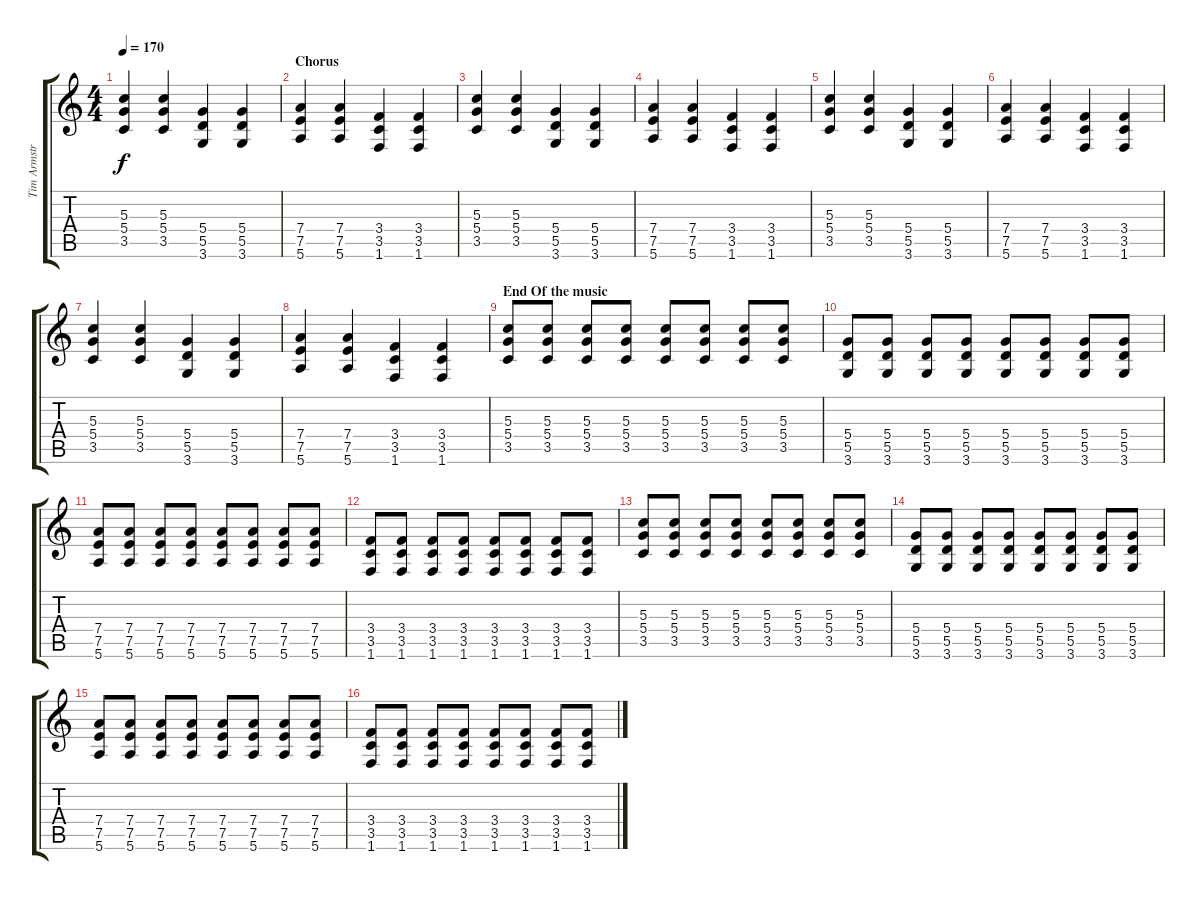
\track ("Tim Armstrong" "Tim Armstr") {instrument overdrivenguitar}
\staff {score tabs}
\tuning (E4 B3 G3 D3 A2 E2) {hide}
\ts (4 4)
\tempo 170
\clef g2
\ks c
(5.3 5.4 3.5).4{dy f instrument overdrivenguitar} (5.3 5.4 3.5).4 (5.4 5.5 3.6).4 (5.4 5.5 3.6).4 |
\section ("" "Chorus")
(7.4 7.5 5.6).4 (7.4 7.5 5.6).4 (3.4 3.5 1.6).4 (3.4 3.5 1.6).4 |
(5.3 5.4 3.5).4 (5.3 5.4 3.5).4 (5.4 5.5 3.6).4 (5.4 5.5 3.6).4 |
(7.4 7.5 5.6).4 (7.4 7.5 5.6).4 (3.4 3.5 1.6).4 (3.4 3.5 1.6).4 |
(5.3 5.4 3.5).4 (5.3 5.4 3.5).4 (5.4 5.5 3.6).4 (5.4 5.5 3.6).4 |
(7.4 7.5 5.6).4 (7.4 7.5 5.6).4 (3.4 3.5 1.6).4 (3.4 3.5 1.6).4 |
(5.3 5.4 3.5).4 (5.3 5.4 3.5).4 (5.4 5.5 3.6).4 (5.4 5.5 3.6).4 |
(7.4 7.5 5.6).4 (7.4 7.5 5.6).4 (3.4 3.5 1.6).4 (3.4 3.5 1.6).4 |
\section ("" "End Of the music")
(5.3 5.4 3.5).8{instrument electricguitarmuted} (5.3 5.4 3.5).8 (5.3 5.4 3.5).8 (5.3 5.4 3.5).8 (5.3 5.4 3.5).8 (5.3 5.4 3.5).8 (5.3 5.4 3.5).8 (5.3 5.4 3.5).8 |
(5.4 5.5 3.6).8 (5.4 5.5 3.6).8 (5.4 5.5 3.6).8 (5.4 5.5 3.6).8 (5.4 5.5 3.6).8 (5.4 5.5 3.6).8 (5.4 5.5 3.6).8 (5.4 5.5 3.6).8 |
(7.4 7.5 5.6).8 (7.4 7.5 5.6).8 (7.4 7.5 5.6).8 (7.4 7.5 5.6).8 (7.4 7.5 5.6).8 (7.4 7.5 5.6).8 (7.4 7.5 5.6).8 (7.4 7.5 5.6).8 |
(3.4 3.5 1.6).8 (3.4 3.5 1.6).8 (3.4 3.5 1.6).8 (3.4 3.5 1.6).8 (3.4 3.5 1.6).8 (3.4 3.5 1.6).8 (3.4 3.5 1.6).8 (3.4 3.5 1.6).8 |
(5.3 5.4 3.5).8 (5.3 5.4 3.5).8 (5.3 5.4 3.5).8 (5.3 5.4 3.5).8 (5.3 5.4 3.5).8 (5.3 5.4 3.5).8 (5.3 5.4 3.5).8 (5.3 5.4 3.5).8 |
(5.4 5.5 3.6).8 (5.4 5.5 3.6).8 (5.4 5.5 3.6).8 (5.4 5.5 3.6).8 (5.4 5.5 3.6).8 (5.4 5.5 3.6).8 (5.4 5.5 3.6).8 (5.4 5.5 3.6).8 |
(7.4 7.5 5.6).8 (7.4 7.5 5.6).8 (7.4 7.5 5.6).8 (7.4 7.5 5.6).8 (7.4 7.5 5.6).8 (7.4 7.5 5.6).8 (7.4 7.5 5.6).8 (7.4 7.5 5.6).8 |
(3.4 3.5 1.6).8 (3.4 3.5 1.6).8 (3.4 3.5 1.6).8 (3.4 3.5 1.6).8 (3.4 3.5 1.6).8 (3.4 3.5 1.6).8 (3.4 3.5 1.6).8 (3.4 3.5 1.6).8
